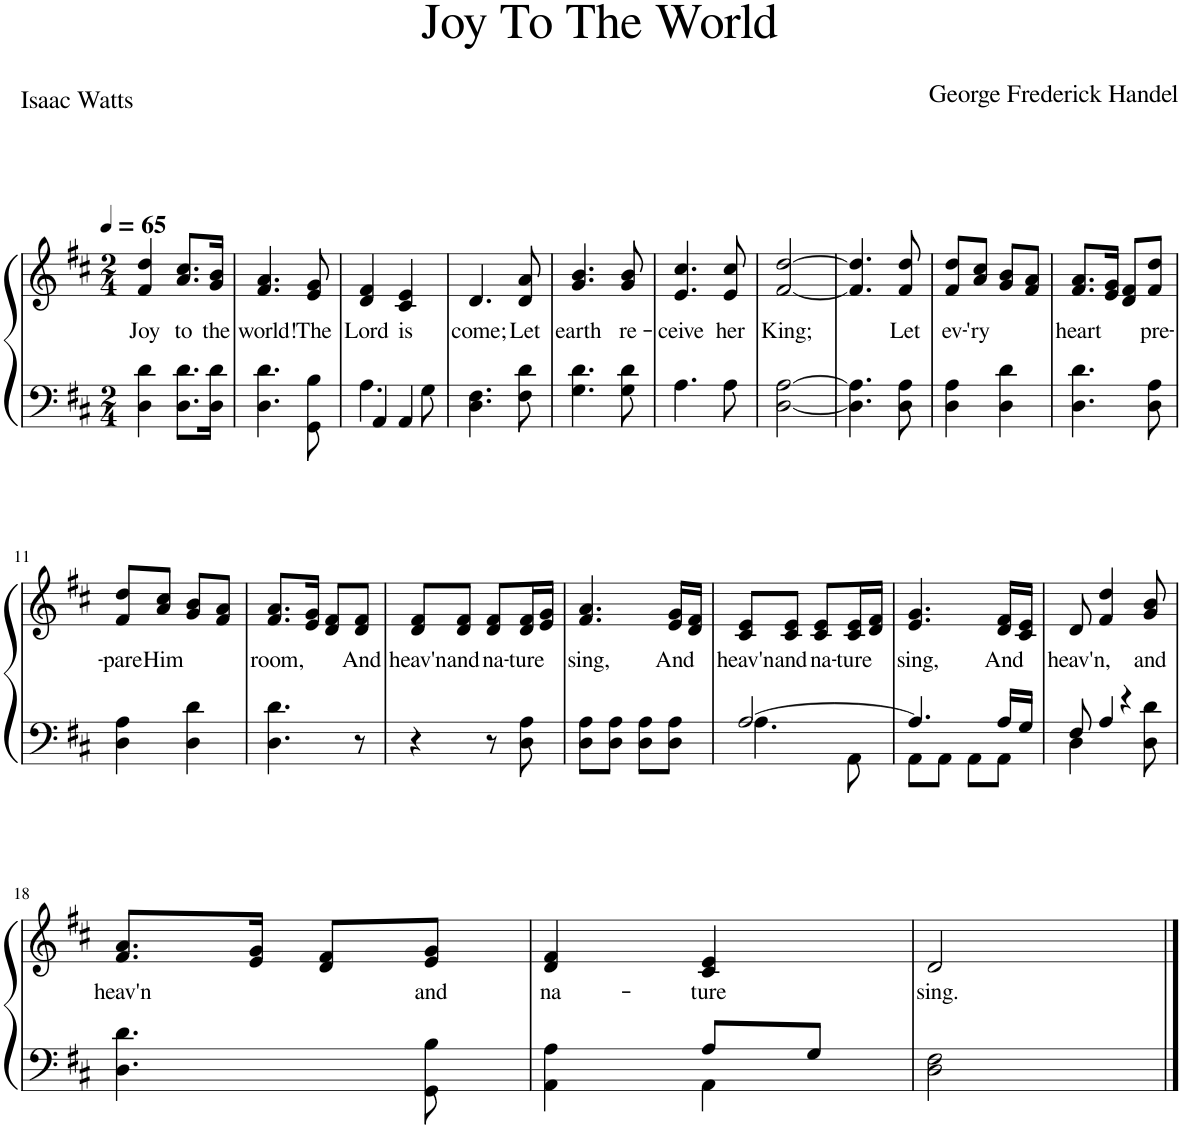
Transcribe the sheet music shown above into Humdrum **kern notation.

**kern	**kern	**text
*part1	*part1	*part1
*staff2	*staff1	*staff1
*I"Piano	*	*
*I'Pno.	*	*
*clefF4	*clefG2	*
*k[f#c#]	*k[f#c#]	*
*M2/4	*M2/4	*
*MM65	*MM65	*
=1	=1	=1
!	!	!LO:LY:b
4D\ 4d\	4f#/ 4dd/	Joy
!	!	!LO:LY:b
8.D\ 8.d\L	8.a/ 8.cc#/L	to
!	!	!LO:LY:b
16D\ 16d\Jk	16g/ 16b/Jk	the
=2	=2	=2
!	!	!LO:LY:b
4.D\ 4.d\	4.f#/ 4.a/	world!
!	!	!LO:LY:b
8GG\ 8B\	8e/ 8g/	The
=3	=3	=3
*^	*	*
!	!	!	!LO:LY:b
4AA/	4.A\	4d/ 4f#/	Lord
!	!	!	!LO:LY:b
4AA/	.	4c#/ 4e/	is
.	8G\	.	.
=4	=4	=4	=4
!	!	!	!LO:LY:b
*v	*v	*	*
4.D\ 4.F#\	4.d/	come;
!	!	!LO:LY:b
8F#\ 8d\	8d/ 8a/	Let
=5	=5	=5
!	!	!LO:LY:b
4.G\ 4.d\	4.g/ 4.b/	earth
!	!	!LO:LY:b
8G\ 8d\	8g/ 8b/	re-
=6	=6	=6
!	!	!LO:LY:b
4.A\	4.e/ 4.cc#/	-ceive
!	!	!LO:LY:b
8A\	8e/ 8cc#/	her
=7	=7	=7
!	!	!LO:LY:b
[2D\ [2A\	[2f#/ [2dd/	King;
=8	=8	=8
4.D\] 4.A\]	4.f#/] 4.dd/]	.
!	!	!LO:LY:b
8D\ 8A\	8f#/ 8dd/	Let
=9	=9	=9
!	!	!LO:LY:b
4D\ 4A\	8f#/ 8dd/L	ev-
!	!	!LO:LY:b
.	8a/ 8cc#/J	-'ry
4D\ 4d\	8g/ 8b/L	.
.	8f#/ 8a/J	.
=10	=10	=10
!	!	!LO:LY:b
4.D\ 4.d\	8.f#/ 8.a/L	heart
.	16e/ 16g/Jk	.
.	8d/ 8f#/L	.
!	!	!LO:LY:b
8D\ 8A\	8f#/ 8dd/J	pre-
!!LO:LB:g=z
=11	=11	=11
!	!	!LO:LY:b
4D\ 4A\	8f#/ 8dd/L	-pare
!	!	!LO:LY:b
.	8a/ 8cc#/J	Him
4D\ 4d\	8g/ 8b/L	.
.	8f#/ 8a/J	.
=12	=12	=12
!	!	!LO:LY:b
4.D\ 4.d\	8.f#/ 8.a/L	room,
.	16e/ 16g/Jk	.
.	8d/ 8f#/L	.
!	!	!LO:LY:b
8r	8d/ 8f#/J	And
=13	=13	=13
!	!	!LO:LY:b
4r	8d/ 8f#/L	heav'n
!	!	!LO:LY:b
.	8d/ 8f#/J	and
!	!	!LO:LY:b
8r	8d/ 8f#/L	na-
!	!	!LO:LY:b
8D\ 8A\	16d/ 16f#/L	-ture
.	16e/ 16g/JJ	.
=14	=14	=14
!	!	!LO:LY:b
8D\ 8A\L	4.f#/ 4.a/	sing,
8D\ 8A\J	.	.
8D\ 8A\L	.	.
!	!	!LO:LY:b
8D\ 8A\J	16e/ 16g/LL	And
.	16d/ 16f#/JJ	.
=15	=15	=15
*^	*	*
!	!	!	!LO:LY:b
[2A/	4.A\	8c#/ 8e/L	heav'n
!	!	!	!LO:LY:b
.	.	8c#/ 8e/J	and
!	!	!	!LO:LY:b
.	.	8c#/ 8e/L	na-
!	!	!	!LO:LY:b
.	8AA\	16c#/ 16e/L	-ture
.	.	16d/ 16f#/JJ	.
=16	=16	=16	=16
!	!	!	!LO:LY:b
4.A/]	8AA\L	4.e/ 4.g/	sing,
.	8AA\J	.	.
.	8AA\L	.	.
!	!	!	!LO:LY:b
16A/LL	8AA\J	16d/ 16f#/LL	And
16G/JJ	.	16c#/ 16e/JJ	.
=17	=17	=17	=17
!	!	!	!LO:LY:b
4D\	8F#/	8d/	heav'n,
.	4A/	4f#/ 4dd/	.
4r	.	.	.
!	!	!	!LO:LY:b
.	8D\ 8d\	8g/ 8b/	and
!!LO:LB:g=z
=18	=18	=18	=18
!	!	!	!LO:LY:b
*v	*v	*	*
4.D\ 4.d\	8.f#/ 8.a/L	heav'n
.	16e/ 16g/Jk	.
.	8d/ 8f#/L	.
!	!	!LO:LY:b
8GG\ 8B\	8e/ 8g/J	and
=19	=19	=19
*^	*	*
!	!	!	!LO:LY:b
4AA\ 4A\	4ryy	4d/ 4f#/	na-
!	!	!	!LO:LY:b
8A/L	4AA\	4c#/ 4e/	-ture
8G/J	.	.	.
*v	*v	*	*
=20	=20	=20
!	!	!LO:LY:b
2D\ 2F#\	2d/	sing.
==	==	==
*-	*-	*-
